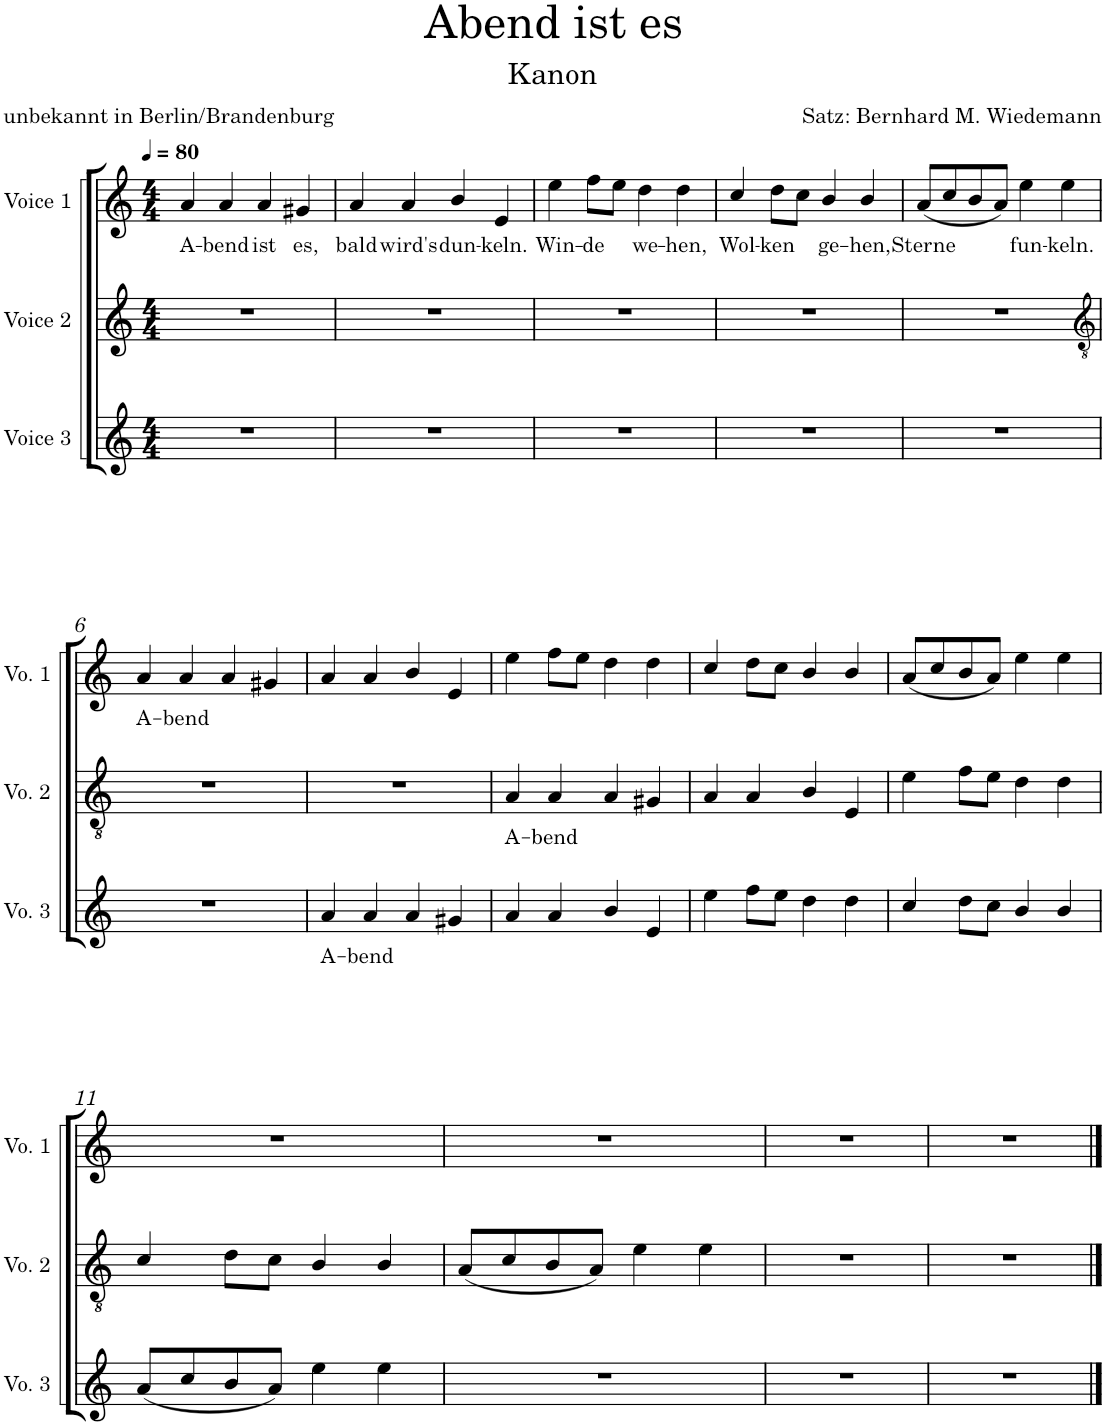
**kern	**text	**kern	**text	**kern	**text
*part3	*part3	*part2	*part2	*part1	*part1
*staff3	*staff3	*staff2	*staff2	*staff1	*staff1
*I"Voice 3	*	*I"Voice 2	*	*I"Voice 1	*
*I'Vo. 3	*	*I'Vo. 2	*	*I'Vo. 1	*
*clefG2	*	*clefG2	*	*clefG2	*
*k[]	*	*k[]	*	*k[]	*
*M4/4	*	*M4/4	*	*M4/4	*
*MM80	*	*MM80	*	*MM80	*
=1	=1	=1	=1	=1	=1
!	!	!	!	!	!LO:LY:b
1r	.	1r	.	4a/	A-
!	!	!	!	!	!LO:LY:b
.	.	.	.	4a/	-bend
!	!	!	!	!	!LO:LY:b
.	.	.	.	4a/	ist
!	!	!	!	!	!LO:LY:b
.	.	.	.	4g#X/	es,
=2	=2	=2	=2	=2	=2
!	!	!	!	!	!LO:LY:b
1r	.	1r	.	4a/	bald
!	!	!	!	!	!LO:LY:b
.	.	.	.	4a/	wird's
!	!	!	!	!	!LO:LY:b
.	.	.	.	4b/	dun-
!	!	!	!	!	!LO:LY:b
.	.	.	.	4e/	-keln.
=3	=3	=3	=3	=3	=3
!	!	!	!	!	!LO:LY:b
1r	.	1r	.	4ee\	Win-
!	!	!	!	!	!LO:LY:b
.	.	.	.	8ff\L	-de
.	.	.	.	8ee\J	.
!	!	!	!	!	!LO:LY:b
.	.	.	.	4dd\	we-
!	!	!	!	!	!LO:LY:b
.	.	.	.	4dd\	-hen,
=4	=4	=4	=4	=4	=4
!	!	!	!	!	!LO:LY:b
1r	.	1r	.	4cc/	Wol-
!	!	!	!	!	!LO:LY:b
.	.	.	.	8dd\L	-ken
.	.	.	.	8cc\J	.
!	!	!	!	!	!LO:LY:b
.	.	.	.	4b/	ge-
!	!	!	!	!	!LO:LY:b
.	.	.	.	4b/	-hen,
=5	=5	=5	=5	=5	=5
!	!	!	!	!	!LO:LY:b
1r	.	1r	.	(8a/L	Sterne
.	.	.	.	8cc/	.
.	.	.	.	8b/	.
.	.	.	.	8a/J)	.
!	!	!	!	!	!LO:LY:b
.	.	.	.	4ee\	fun-
!	!	!	!	!	!LO:LY:b
.	.	.	.	4ee\	-keln.
!!LO:LB:g=z
=6	=6	=6	=6	=6	=6
*	*	*clefGv2	*	*	*
!	!	!	!	!	!LO:LY:b
1r	.	1r	.	4a/	A-
!	!	!	!	!	!LO:LY:b
.	.	.	.	4a/	-bend
.	.	.	.	4a/	.
.	.	.	.	4g#X/	.
=7	=7	=7	=7	=7	=7
!	!LO:LY:b	!	!	!	!
4a/	A-	1r	.	4a/	.
!	!LO:LY:b	!	!	!	!
4a/	-bend	.	.	4a/	.
4a/	.	.	.	4b/	.
4g#X/	.	.	.	4e/	.
=8	=8	=8	=8	=8	=8
!	!	!	!LO:LY:b	!	!
4a/	.	4A/	A-	4ee\	.
!	!	!	!LO:LY:b	!	!
4a/	.	4A/	-bend	8ff\L	.
.	.	.	.	8ee\J	.
4b/	.	4A/	.	4dd\	.
4e/	.	4G#X/	.	4dd\	.
=9	=9	=9	=9	=9	=9
4ee\	.	4A/	.	4cc/	.
8ff\L	.	4A/	.	8dd\L	.
8ee\J	.	.	.	8cc\J	.
4dd\	.	4B/	.	4b/	.
4dd\	.	4E/	.	4b/	.
=10	=10	=10	=10	=10	=10
4cc/	.	4e\	.	(8a/L	.
.	.	.	.	8cc/	.
8dd\L	.	8f\L	.	8b/	.
8cc\J	.	8e\J	.	8a/J)	.
4b/	.	4d\	.	4ee\	.
4b/	.	4d\	.	4ee\	.
!!LO:LB:g=z
=11	=11	=11	=11	=11	=11
(8a/L	.	4c/	.	1r	.
8cc/	.	.	.	.	.
8b/	.	8d\L	.	.	.
8a/J)	.	8c\J	.	.	.
4ee\	.	4B/	.	.	.
4ee\	.	4B/	.	.	.
=12	=12	=12	=12	=12	=12
1r	.	(8A/L	.	1r	.
.	.	8c/	.	.	.
.	.	8B/	.	.	.
.	.	8A/J)	.	.	.
.	.	4e\	.	.	.
.	.	4e\	.	.	.
=13	=13	=13	=13	=13	=13
1r	.	1r	.	1r	.
=14	=14	=14	=14	=14	=14
1r	.	1r	.	1r	.
==	==	==	==	==	==
*-	*-	*-	*-	*-	*-
